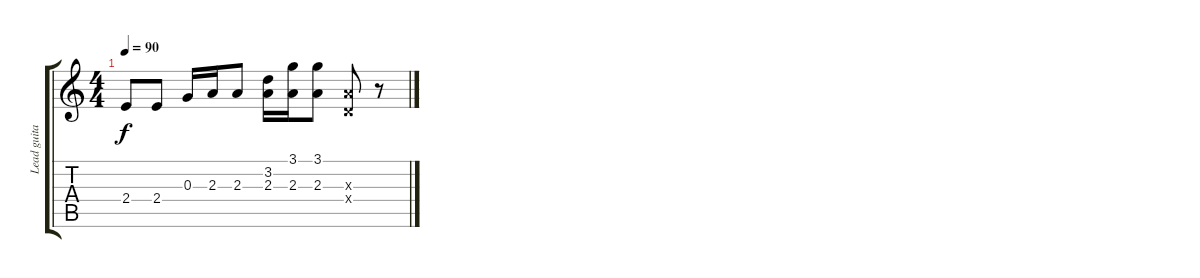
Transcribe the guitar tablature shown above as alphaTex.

\track ("Lead guitar" "Lead guita") {instrument overdrivenguitar}
\staff {score tabs}
\tuning (E4 B3 G3 D3 A2 E2) {hide}
\ts (4 4)
\tempo 90
\clef g2
\ks c
2.4.8{dy f} 2.4.8 0.3.16 2.3.16 2.3.8 (3.2 2.3).16 (3.1 2.3).16 (3.1 2.3).8 (2.3{x} 0.4{x}).8 r.8
